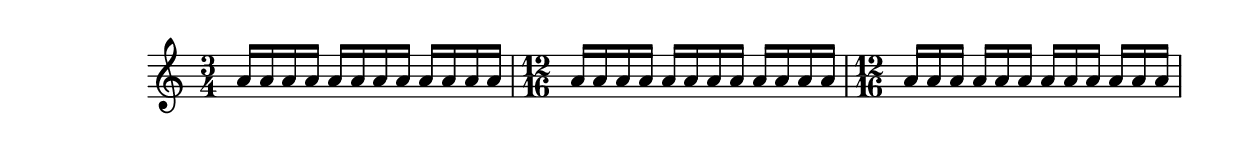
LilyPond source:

%% Do not edit this file; it is auto-generated from LSR http://lsr.dsi.unimi.it
%% This file is in the public domain.
\version "2.13.1"

\header {
  lsrtags = "rhythms"

%% Translation of GIT committish: b2d4318d6c53df8469dfa4da09b27c15a374d0ca
  texidoces = "
La instrucción @code{\time} establece las propiedades
@code{timeSignatureFraction}, @code{beatLength}, @code{beatGrouping} y
@code{measureLength} en el contexto @code{Timing}, que normalmente
tiene el alias @code{Score}.  La modificación del valor de
@code{timeSignatureFraction} hace que se imprima la nueva indicación
de compás sin que cambie ninguna de las demás propiedades:

"
  doctitlees = "Cambio de compás sin afectar al barrado"


%% Translation of GIT committish: d96023d8792c8af202c7cb8508010c0d3648899d
  texidocde = "
Der @code{\\time}-Befehl verändert die Eigenschaften
@code{timeSignatureFraction}, @code{beatLength}, @code{beatGrouping}
und @code{measureLength} im @code{Timing}-Kontext, welcher normalerweise
gleichbedeutend mit @code{Score} ist.  Wenn der Wert von
@code{timeSignatureFraction} verändert wird, wird die neue
Taktart ausgegeben, ohne die anderen Eigenschaften zu beeinflussen:

"
  doctitlede = "Die Taktart verändern ohne die Bebalkung zu beeinflussen"


%% Translation of GIT committish: e71f19ad847d3e94ac89750f34de8b6bb28611df
  texidocfr = "
La commande @code{\\time} gère les propriétés
@code{timeSignatureFraction}, @code{beatLength}, @code{beatGrouping}
et @code{measureLength} dans le contexte @code{Timing}, normallement
rattaché à @code{Score}.  Le fait de modifier la valeur de
@code{timeSignatureFraction} aura pour effet de changer l'apparence du
symbole affiché sans pour autant affecter les autres propriétés de la
métrique :

"
  doctitlefr = "Changement de métrique sans affecter les règles de ligature"

  texidoc = "
The @code{\\time} command sets the properties
@code{timeSignatureFraction}, @code{beatLength}, @code{beatGrouping}
and @code{measureLength} in the @code{Timing} context, which is
normally aliased to @code{Score}. Changing the value of
@code{timeSignatureFraction} causes the new time signature symbol to be
printed without changing any of the other properties: 

"
  doctitle = "Changing the time signature without affecting the beaming"
} % begin verbatim

\relative c'' {
  \time 3/4
  a16 a a a a a a a a a a a

  % Change time signature symbol but keep 3/4 beaming
  % due to unchanged underlying time signature
  \set Score.timeSignatureFraction = #'(12 . 16)
  a16 a a a a a a a a a a a

  \time 12/16
  % Lose 3/4 beaming now \time has been changed
  a16 a a a a a a a a a a a
}

